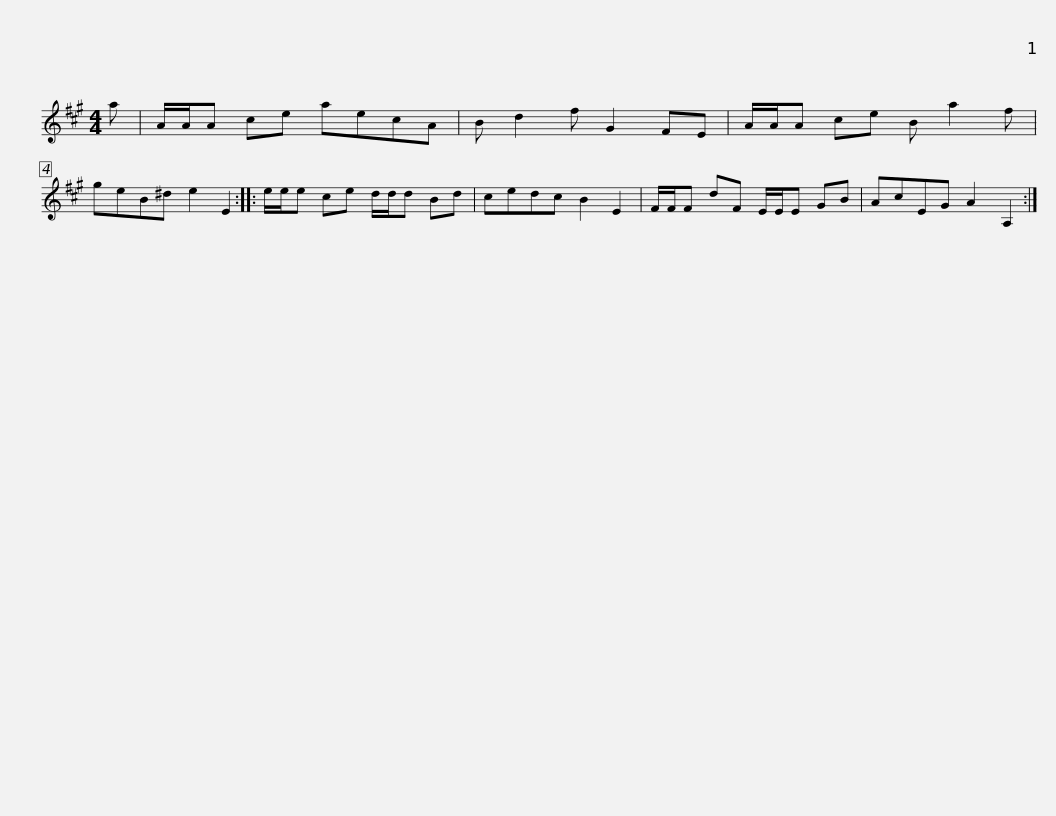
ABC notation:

X:1
L:1/8
M:4/4
I:linebreak $
K:A
V:1 treble
V:1
 a | A/A/A ce aecA | B d2 f G2 FE | A/A/A ce B a2 f | geB^d e2 E2 :: %5
 e/e/e ce d/d/d Bd |$ cedc B2 E2 | F/F/F dF E/E/E GB | AcEG A2 A,2 :| %9
